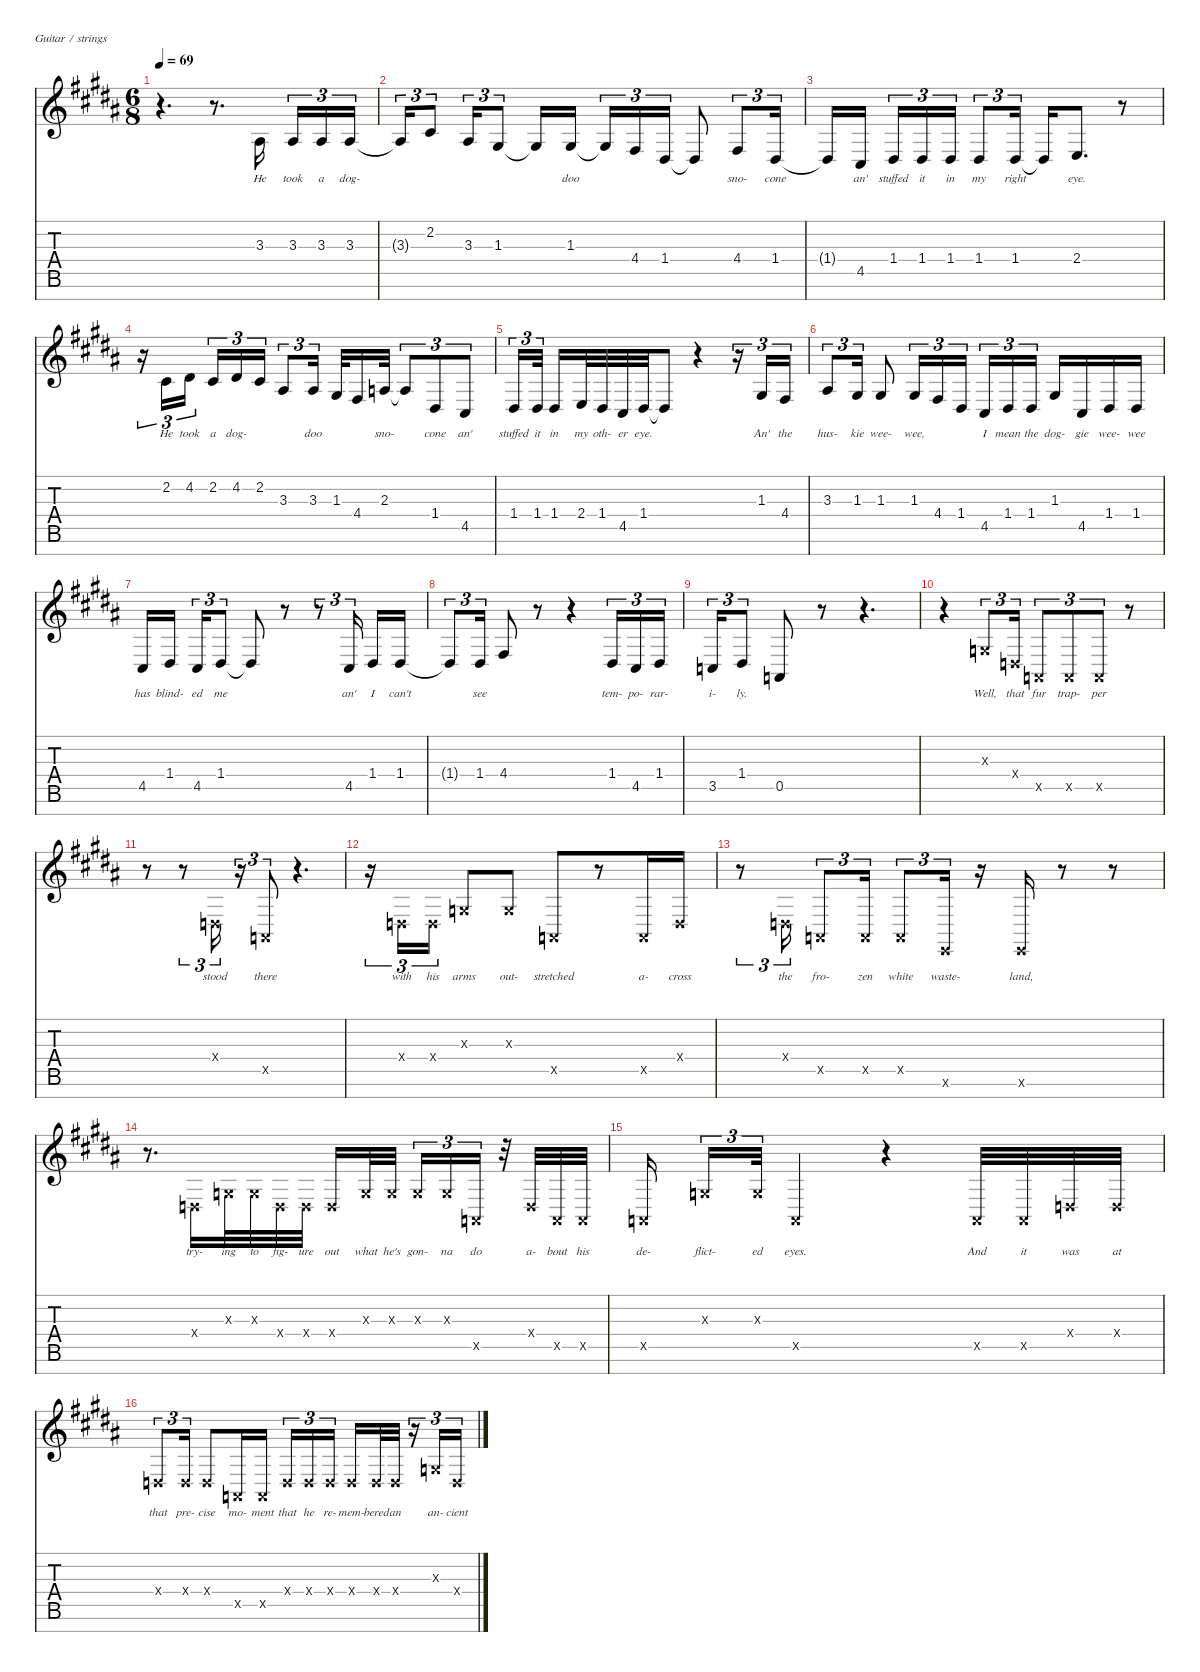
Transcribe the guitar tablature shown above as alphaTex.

\defaultSystemsLayout 4
\hideDynamics
\bracketExtendMode nobrackets
\singleTrackTrackNamePolicy hidden
\multiTrackTrackNamePolicy hidden
\firstSystemTrackNameMode fullname
\firstSystemTrackNameOrientation horizontal
\otherSystemsTrackNameOrientation horizontal
\track ("Vocals" "led.synth.") {mute instrument lead6voice}
\staff {score tabs}
\tuning (E4 B3 G3 D3 A2 E2 B1)
\ts (6 8)
\tempo 69
\clef g2
\ks b
r.4{d dy fff beam Down} r.8{d beam Down} 3.3{acc #}.16{lyrics (0 "He") lyrics (1 " ") lyrics (2 "") lyrics (3 "") lyrics (4 "") beam Up} 3.3{acc #}.16{tu (3 2) lyrics (0 "took") lyrics (1 " ") lyrics (2 "") lyrics (3 "") lyrics (4 "") beam Up} 3.3{acc #}.16{tu (3 2) lyrics (0 "a") lyrics (1 " ") lyrics (2 "") lyrics (3 "") lyrics (4 "") beam Up} 3.3{acc #}.16{tu (3 2) lyrics (0 "dog-") lyrics (1 " ") lyrics (2 "") lyrics (3 "") lyrics (4 "") beam Up} |
3.3{t acc #}.16{tu (3 2) dy f beam Up} 2.2{acc #}.8{tu (3 2) lyrics (0 " ") lyrics (1 " ") lyrics (2 "") lyrics (3 "") lyrics (4 "") dy fff beam Up} 3.3{acc #}.16{tu (3 2) lyrics (0 " ") lyrics (1 " ") lyrics (2 "") lyrics (3 "") lyrics (4 "") beam Up} 1.3{acc #}.8{tu (3 2) lyrics (0 " ") lyrics (1 " ") lyrics (2 "") lyrics (3 "") lyrics (4 "") beam Up} 1.3{t acc #}.16{dy f beam Up} 1.3{acc #}.16{lyrics (0 "doo") lyrics (1 " ") lyrics (2 "") lyrics (3 "") lyrics (4 "") dy fff beam Up} 1.3{t acc #}.16{tu (3 2) dy f beam Up} 4.4{acc #}.16{tu (3 2) lyrics (0 " ") lyrics (1 " ") lyrics (2 "") lyrics (3 "") lyrics (4 "") dy fff beam Up} 1.4{acc #}.16{tu (3 2) lyrics (0 " ") lyrics (1 " ") lyrics (2 "") lyrics (3 "") lyrics (4 "") beam Up} 1.4{t acc #}.8{dy f beam Up} 4.4{acc #}.8{tu (3 2) lyrics (0 "sno-") lyrics (1 " ") lyrics (2 "") lyrics (3 "") lyrics (4 "") dy fff beam Up} 1.4{acc #}.16{tu (3 2) lyrics (0 "cone") lyrics (1 " ") lyrics (2 "") lyrics (3 "") lyrics (4 "") beam Up} |
1.4{t acc #}.16{dy f beam Up} 4.5{acc #}.16{lyrics (0 "an'") lyrics (1 " ") lyrics (2 "") lyrics (3 "") lyrics (4 "") dy fff beam Up} 1.4{acc #}.16{tu (3 2) lyrics (0 "stuffed") lyrics (1 " ") lyrics (2 "") lyrics (3 "") lyrics (4 "") beam Up} 1.4{acc #}.16{tu (3 2) lyrics (0 "it") lyrics (1 " ") lyrics (2 "") lyrics (3 "") lyrics (4 "") beam Up} 1.4{acc #}.16{tu (3 2) lyrics (0 "in") lyrics (1 " ") lyrics (2 "") lyrics (3 "") lyrics (4 "") beam Up} 1.4{acc #}.8{tu (3 2) lyrics (0 "my") lyrics (1 " ") lyrics (2 "") lyrics (3 "") lyrics (4 "") beam Up} 1.4{acc #}.16{tu (3 2) lyrics (0 "right") lyrics (1 " ") lyrics (2 "") lyrics (3 "") lyrics (4 "") beam Up} 1.4{t acc #}.16{dy f beam Up} 2.4{acc forcenatural}.8{d lyrics (0 "eye.") lyrics (1 " ") lyrics (2 "") lyrics (3 "") lyrics (4 "") dy fff beam Up} r.8{beam Up} |
r.16{tu (3 2) beam Down} 2.2{acc #}.16{tu (3 2) lyrics (0 "He") lyrics (1 " ") lyrics (2 "") lyrics (3 "") lyrics (4 "") beam Up} 4.2{acc #}.16{tu (3 2) lyrics (0 "took") lyrics (1 " ") lyrics (2 "") lyrics (3 "") lyrics (4 "") beam Up} 2.2{acc #}.16{tu (3 2) lyrics (0 "a") lyrics (1 " ") lyrics (2 "") lyrics (3 "") lyrics (4 "") beam Up} 4.2{acc #}.16{tu (3 2) lyrics (0 "dog-") lyrics (1 " ") lyrics (2 "") lyrics (3 "") lyrics (4 "") beam Up} 2.2{acc #}.16{tu (3 2) lyrics (0 " ") lyrics (1 " ") lyrics (2 "") lyrics (3 "") lyrics (4 "") beam Up} 3.3{acc #}.8{tu (3 2) lyrics (0 " ") lyrics (1 " ") lyrics (2 "") lyrics (3 "") lyrics (4 "") beam Up} 3.3{acc #}.16{tu (3 2) lyrics (0 "doo") lyrics (1 " ") lyrics (2 "") lyrics (3 "") lyrics (4 "") beam Up} 1.3{acc #}.32{lyrics (0 " ") lyrics (1 " ") lyrics (2 "") lyrics (3 "") lyrics (4 "") beam Up} 4.4{acc #}.16{lyrics (0 " ") lyrics (1 " ") lyrics (2 "") lyrics (3 "") lyrics (4 "") beam Up} 2.3{acc forcenatural}.32{lyrics (0 "sno-") lyrics (1 " ") lyrics (2 "") lyrics (3 "") lyrics (4 "") beam Up} 2.3{t acc forcenatural}.8{tu (3 2) dy f beam Up} 1.4{acc #}.8{tu (3 2) lyrics (0 "cone") lyrics (1 " ") lyrics (2 "") lyrics (3 "") lyrics (4 "") dy fff beam Up} 4.5{acc #}.8{tu (3 2) lyrics (0 "an'") lyrics (1 " ") lyrics (2 "") lyrics (3 "") lyrics (4 "") beam Up} |
1.4{acc #}.16{tu (3 2) lyrics (0 "stuffed") lyrics (1 " ") lyrics (2 "") lyrics (3 "") lyrics (4 "") beam Up} 1.4{acc #}.32{tu (3 2) lyrics (0 "it") lyrics (1 " ") lyrics (2 "") lyrics (3 "") lyrics (4 "") beam Up} 1.4{acc #}.16{lyrics (0 "in") lyrics (1 " ") lyrics (2 "") lyrics (3 "") lyrics (4 "") beam Up} 2.4{acc forcenatural}.32{lyrics (0 "my") lyrics (1 " ") lyrics (2 "") lyrics (3 "") lyrics (4 "") beam Up} 1.4{acc #}.32{lyrics (0 "oth-") lyrics (1 " ") lyrics (2 "") lyrics (3 "") lyrics (4 "") beam Up} 4.5{acc #}.32{lyrics (0 "er") lyrics (1 " ") lyrics (2 "") lyrics (3 "") lyrics (4 "") beam Up} 1.4{acc #}.32{lyrics (0 "eye.") lyrics (1 " ") lyrics (2 "") lyrics (3 "") lyrics (4 "") beam Up} 1.4{t acc #}.8{dy f beam Up} r.4{beam Up} r.16{tu (3 2) beam Up} 1.3{acc #}.16{tu (3 2) lyrics (0 "An'") lyrics (1 " ") lyrics (2 "") lyrics (3 "") lyrics (4 "") dy fff beam Up} 4.4{acc #}.16{tu (3 2) lyrics (0 "the") lyrics (1 " ") lyrics (2 "") lyrics (3 "") lyrics (4 "") beam Up} |
3.3{acc #}.8{tu (3 2) lyrics (0 "hus-") lyrics (1 " ") lyrics (2 "") lyrics (3 "") lyrics (4 "") beam Up} 1.3{acc #}.16{tu (3 2) lyrics (0 "kie") lyrics (1 " ") lyrics (2 "") lyrics (3 "") lyrics (4 "") beam Up} 1.3{acc #}.8{lyrics (0 "wee-") lyrics (1 " ") lyrics (2 "") lyrics (3 "") lyrics (4 "") beam Up} 1.3{acc #}.16{tu (3 2) lyrics (0 "wee,") lyrics (1 " ") lyrics (2 "") lyrics (3 "") lyrics (4 "") beam Up} 4.4{acc #}.16{tu (3 2) lyrics (0 " ") lyrics (1 " ") lyrics (2 "") lyrics (3 "") lyrics (4 "") beam Up} 1.4{acc #}.16{tu (3 2) lyrics (0 "") lyrics (1 " ") lyrics (2 "") lyrics (3 "") lyrics (4 "") beam Up} 4.5{acc #}.16{tu (3 2) lyrics (0 "I") lyrics (1 " ") lyrics (2 "") lyrics (3 "") lyrics (4 "") beam Up} 1.4{acc #}.16{tu (3 2) lyrics (0 "mean") lyrics (1 " ") lyrics (2 "") lyrics (3 "") lyrics (4 "") beam Up} 1.4{acc #}.16{tu (3 2) lyrics (0 "the") lyrics (1 " ") lyrics (2 "") lyrics (3 "") lyrics (4 "") beam Up} 1.3{acc #}.16{lyrics (0 "dog-") lyrics (1 " ") lyrics (2 "") lyrics (3 "") lyrics (4 "") beam Up} 4.5{acc #}.16{lyrics (0 "gie") lyrics (1 " ") lyrics (2 "") lyrics (3 "") lyrics (4 "") beam Up} 1.4{acc #}.16{lyrics (0 "wee-") lyrics (1 " ") lyrics (2 "") lyrics (3 "") lyrics (4 "") beam Up} 1.4{acc #}.16{lyrics (0 "wee") lyrics (1 " ") lyrics (2 "") lyrics (3 "") lyrics (4 "") beam Up} |
4.5{acc #}.16{lyrics (0 "has") lyrics (1 " ") lyrics (2 "") lyrics (3 "") lyrics (4 "") beam Up} 1.4{acc #}.16{lyrics (0 "blind-") lyrics (1 " ") lyrics (2 "") lyrics (3 "") lyrics (4 "") beam Up} 4.5{acc #}.16{tu (3 2) lyrics (0 "ed") lyrics (1 " ") lyrics (2 "") lyrics (3 "") lyrics (4 "") beam Up} 1.4{acc #}.8{tu (3 2) lyrics (0 "me") lyrics (1 " ") lyrics (2 "") lyrics (3 "") lyrics (4 "") beam Up} 1.4{t acc #}.8{dy f beam Up} r.8{beam Up} r.8{tu (3 2) beam Up} 4.5{acc #}.16{tu (3 2) lyrics (0 "an'") lyrics (1 " ") lyrics (2 "") lyrics (3 "") lyrics (4 "") dy fff beam Up} 1.4{acc #}.16{lyrics (0 "I") lyrics (1 " ") lyrics (2 "") lyrics (3 "") lyrics (4 "") beam Up} 1.4{acc #}.16{lyrics (0 "can't") lyrics (1 " ") lyrics (2 "") lyrics (3 "") lyrics (4 "") beam Up} |
1.4{t acc #}.8{tu (3 2) dy f beam Up} 1.4{acc #}.16{tu (3 2) lyrics (0 "see") lyrics (1 " ") lyrics (2 "") lyrics (3 "") lyrics (4 "") dy fff beam Up} 4.4{acc #}.8{lyrics (0 " ") lyrics (1 " ") lyrics (2 "") lyrics (3 "") lyrics (4 "") beam Up} r.8{beam Up} r.4{beam Up} 1.4{acc #}.16{tu (3 2) lyrics (0 "tem-") lyrics (1 " ") lyrics (2 "") lyrics (3 "") lyrics (4 "") beam Up} 4.5{acc #}.16{tu (3 2) lyrics (0 "po-") lyrics (1 " ") lyrics (2 "") lyrics (3 "") lyrics (4 "") beam Up} 1.4{acc #}.16{tu (3 2) lyrics (0 "rar-") lyrics (1 " ") lyrics (2 "") lyrics (3 "") lyrics (4 "") beam Up} |
3.5{acc forcenatural}.16{tu (3 2) lyrics (0 "i-") lyrics (1 " ") lyrics (2 "") lyrics (3 "") lyrics (4 "") beam Up} 1.4{acc #}.8{tu (3 2) lyrics (0 "ly.") lyrics (1 " ") lyrics (2 "") lyrics (3 "") lyrics (4 "") beam Up} 0.5{acc forcenatural}.8{lyrics (0 "") lyrics (1 " ") lyrics (2 "") lyrics (3 "") lyrics (4 "") beam Up} r.8{beam Up} r.4{d beam Up} |
r.4{beam Down} 0.3{x acc forcenatural}.8{tu (3 2) lyrics (0 "Well,") lyrics (1 " ") lyrics (2 "") lyrics (3 "") lyrics (4 "") dy f beam Up} 0.4{x acc forcenatural}.16{tu (3 2) lyrics (0 "that") lyrics (1 " ") lyrics (2 "") lyrics (3 "") lyrics (4 "") beam Up} 0.5{x acc forcenatural}.8{tu (3 2) lyrics (0 "fur") lyrics (1 " ") lyrics (2 "") lyrics (3 "") lyrics (4 "") beam Up} 0.5{x acc forcenatural}.8{tu (3 2) lyrics (0 "trap-") lyrics (1 " ") lyrics (2 "") lyrics (3 "") lyrics (4 "") beam Up} 0.5{x acc forcenatural}.8{tu (3 2) lyrics (0 "per") lyrics (1 " ") lyrics (2 "") lyrics (3 "") lyrics (4 "") beam Up} r.8{beam Up} |
r.8{beam Down} r.8{tu (3 2) beam Down} 0.4{x acc forcenatural}.16{tu (3 2) lyrics (0 "stood") lyrics (1 " ") lyrics (2 "") lyrics (3 "") lyrics (4 "") beam Up} r.16{tu (3 2) beam Up} 0.5{x acc forcenatural}.8{tu (3 2) lyrics (0 "there") lyrics (1 " ") lyrics (2 "") lyrics (3 "") lyrics (4 "") beam Up} r.4{d beam Up} |
r.16{tu (3 2) beam Down} 0.4{x acc forcenatural}.16{tu (3 2) lyrics (0 "with") lyrics (1 " ") lyrics (2 "") lyrics (3 "") lyrics (4 "") beam Up} 0.4{x acc forcenatural}.16{tu (3 2) lyrics (0 "his") lyrics (1 " ") lyrics (2 "") lyrics (3 "") lyrics (4 "") beam Up} 0.3{x acc forcenatural}.8{lyrics (0 "arms") lyrics (1 " ") lyrics (2 "") lyrics (3 "") lyrics (4 "") beam Up} 0.3{x acc forcenatural}.8{lyrics (0 "out-") lyrics (1 " ") lyrics (2 "") lyrics (3 "") lyrics (4 "") beam Up} 0.5{x acc forcenatural}.8{lyrics (0 "stretched") lyrics (1 " ") lyrics (2 "") lyrics (3 "") lyrics (4 "") beam Up} r.8{beam Up} 0.5{x acc forcenatural}.16{lyrics (0 "a-") lyrics (1 " ") lyrics (2 "") lyrics (3 "") lyrics (4 "") beam Up} 0.4{x acc forcenatural}.16{lyrics (0 "cross") lyrics (1 " ") lyrics (2 "") lyrics (3 "") lyrics (4 "") beam Up} |
r.8{tu (3 2) beam Down} 0.4{x acc forcenatural}.16{tu (3 2) lyrics (0 "the") lyrics (1 " ") lyrics (2 "") lyrics (3 "") lyrics (4 "") beam Up} 0.5{x acc forcenatural}.8{tu (3 2) lyrics (0 "fro-") lyrics (1 " ") lyrics (2 "") lyrics (3 "") lyrics (4 "") beam Up} 0.5{x acc forcenatural}.16{tu (3 2) lyrics (0 "zen") lyrics (1 " ") lyrics (2 "") lyrics (3 "") lyrics (4 "") beam Up} 0.5{x acc forcenatural}.8{tu (3 2) lyrics (0 "white") lyrics (1 " ") lyrics (2 "") lyrics (3 "") lyrics (4 "") beam Up} 0.6{x acc forcenatural}.16{tu (3 2) lyrics (0 "waste-") lyrics (1 " ") lyrics (2 "") lyrics (3 "") lyrics (4 "") beam Up} r.16{beam Up} 0.6{x acc forcenatural}.16{lyrics (0 "land,") lyrics (1 " ") lyrics (2 "") lyrics (3 "") lyrics (4 "") beam Up} r.8{beam Up} r.8{beam Up} |
r.8{d beam Down} 0.4{x acc forcenatural}.16{lyrics (0 "try-") lyrics (1 " ") lyrics (2 "") lyrics (3 "") lyrics (4 "") beam Up} 0.3{x acc forcenatural}.32{lyrics (0 "ing") lyrics (1 " ") lyrics (2 "") lyrics (3 "") lyrics (4 "") beam Up} 0.3{x acc forcenatural}.32{lyrics (0 "to") lyrics (1 " ") lyrics (2 "") lyrics (3 "") lyrics (4 "") beam Up} 0.4{x acc forcenatural}.32{lyrics (0 "fig-") lyrics (1 " ") lyrics (2 "") lyrics (3 "") lyrics (4 "") beam Up} 0.4{x acc forcenatural}.32{lyrics (0 "ure") lyrics (1 " ") lyrics (2 "") lyrics (3 "") lyrics (4 "") beam Up} 0.4{x acc forcenatural}.16{lyrics (0 "out") lyrics (1 " ") lyrics (2 "") lyrics (3 "") lyrics (4 "") beam Up} 0.3{x acc forcenatural}.32{lyrics (0 "what") lyrics (1 " ") lyrics (2 "") lyrics (3 "") lyrics (4 "") beam Up} 0.3{x acc forcenatural}.32{lyrics (0 "he's") lyrics (1 " ") lyrics (2 "") lyrics (3 "") lyrics (4 "") beam Up} 0.3{x acc forcenatural}.16{tu (3 2) lyrics (0 "gon-") lyrics (1 " ") lyrics (2 "") lyrics (3 "") lyrics (4 "") beam Up} 0.3{x acc forcenatural}.16{tu (3 2) lyrics (0 "na") lyrics (1 " ") lyrics (2 "") lyrics (3 "") lyrics (4 "") beam Up} 0.5{x acc forcenatural}.16{tu (3 2) lyrics (0 "do") lyrics (1 " ") lyrics (2 "") lyrics (3 "") lyrics (4 "") beam Up} r.32{beam Up} 0.4{x acc forcenatural}.32{lyrics (0 "a-") lyrics (1 " ") lyrics (2 "") lyrics (3 "") lyrics (4 "") beam Up} 0.5{x acc forcenatural}.32{lyrics (0 "bout") lyrics (1 " ") lyrics (2 "") lyrics (3 "") lyrics (4 "") beam Up} 0.5{x acc forcenatural}.32{lyrics (0 "his") lyrics (1 " ") lyrics (2 "") lyrics (3 "") lyrics (4 "") beam Up} |
0.5{x acc forcenatural}.16{lyrics (0 "de-") lyrics (1 " ") lyrics (2 "") lyrics (3 "") lyrics (4 "") beam Up} 0.3{x acc forcenatural}.16{tu (3 2) lyrics (0 "flict-") lyrics (1 " ") lyrics (2 "") lyrics (3 "") lyrics (4 "") beam Up} 0.3{x acc forcenatural}.32{tu (3 2) lyrics (0 "ed") lyrics (1 " ") lyrics (2 "") lyrics (3 "") lyrics (4 "") beam Up} 0.5{x acc forcenatural}.4{lyrics (0 "eyes.") lyrics (1 " ") lyrics (2 "") lyrics (3 "") lyrics (4 "") beam Up} r.4{beam Up} 0.5{x acc forcenatural}.32{lyrics (0 "And") lyrics (1 " ") lyrics (2 "") lyrics (3 "") lyrics (4 "") beam Up} 0.5{x acc forcenatural}.32{lyrics (0 "it") lyrics (1 " ") lyrics (2 "") lyrics (3 "") lyrics (4 "") beam Up} 0.4{x acc forcenatural}.32{lyrics (0 "was") lyrics (1 " ") lyrics (2 "") lyrics (3 "") lyrics (4 "") beam Up} 0.4{x acc forcenatural}.32{lyrics (0 "at") lyrics (1 " ") lyrics (2 "") lyrics (3 "") lyrics (4 "") beam Up} |
0.4{x acc forcenatural}.8{tu (3 2) lyrics (0 "that") lyrics (1 " ") lyrics (2 "") lyrics (3 "") lyrics (4 "") beam Up} 0.4{x acc forcenatural}.16{tu (3 2) lyrics (0 "pre-") lyrics (1 " ") lyrics (2 "") lyrics (3 "") lyrics (4 "") beam Up} 0.4{x acc forcenatural}.8{lyrics (0 "cise") lyrics (1 " ") lyrics (2 "") lyrics (3 "") lyrics (4 "") beam Up} 0.5{x acc forcenatural}.16{lyrics (0 "mo-") lyrics (1 " ") lyrics (2 "") lyrics (3 "") lyrics (4 "") beam Up} 0.5{x acc forcenatural}.16{lyrics (0 "ment") lyrics (1 " ") lyrics (2 "") lyrics (3 "") lyrics (4 "") beam Up} 0.4{x acc forcenatural}.16{tu (3 2) lyrics (0 "that") lyrics (1 " ") lyrics (2 "") lyrics (3 "") lyrics (4 "") beam Up} 0.4{x acc forcenatural}.16{tu (3 2) lyrics (0 "he") lyrics (1 " ") lyrics (2 "") lyrics (3 "") lyrics (4 "") beam Up} 0.4{x acc forcenatural}.16{tu (3 2) lyrics (0 "re-") lyrics (1 " ") lyrics (2 "") lyrics (3 "") lyrics (4 "") beam Up} 0.4{x acc forcenatural}.16{lyrics (0 "mem-") lyrics (1 " ") lyrics (2 "") lyrics (3 "") lyrics (4 "") beam Up} 0.4{x acc forcenatural}.32{lyrics (0 "bered") lyrics (1 " ") lyrics (2 "") lyrics (3 "") lyrics (4 "") beam Up} 0.4{x acc forcenatural}.32{lyrics (0 "an") lyrics (1 " ") lyrics (2 "") lyrics (3 "") lyrics (4 "") beam Up} r.16{tu (3 2) beam Up} 0.3{x acc forcenatural}.16{tu (3 2) lyrics (0 "an-") lyrics (1 " ") lyrics (2 "") lyrics (3 "") lyrics (4 "") beam Up} 0.4{x acc forcenatural}.16{tu (3 2) lyrics (0 "cient") lyrics (1 " ") lyrics (2 "") lyrics (3 "") lyrics (4 "") beam Up}
